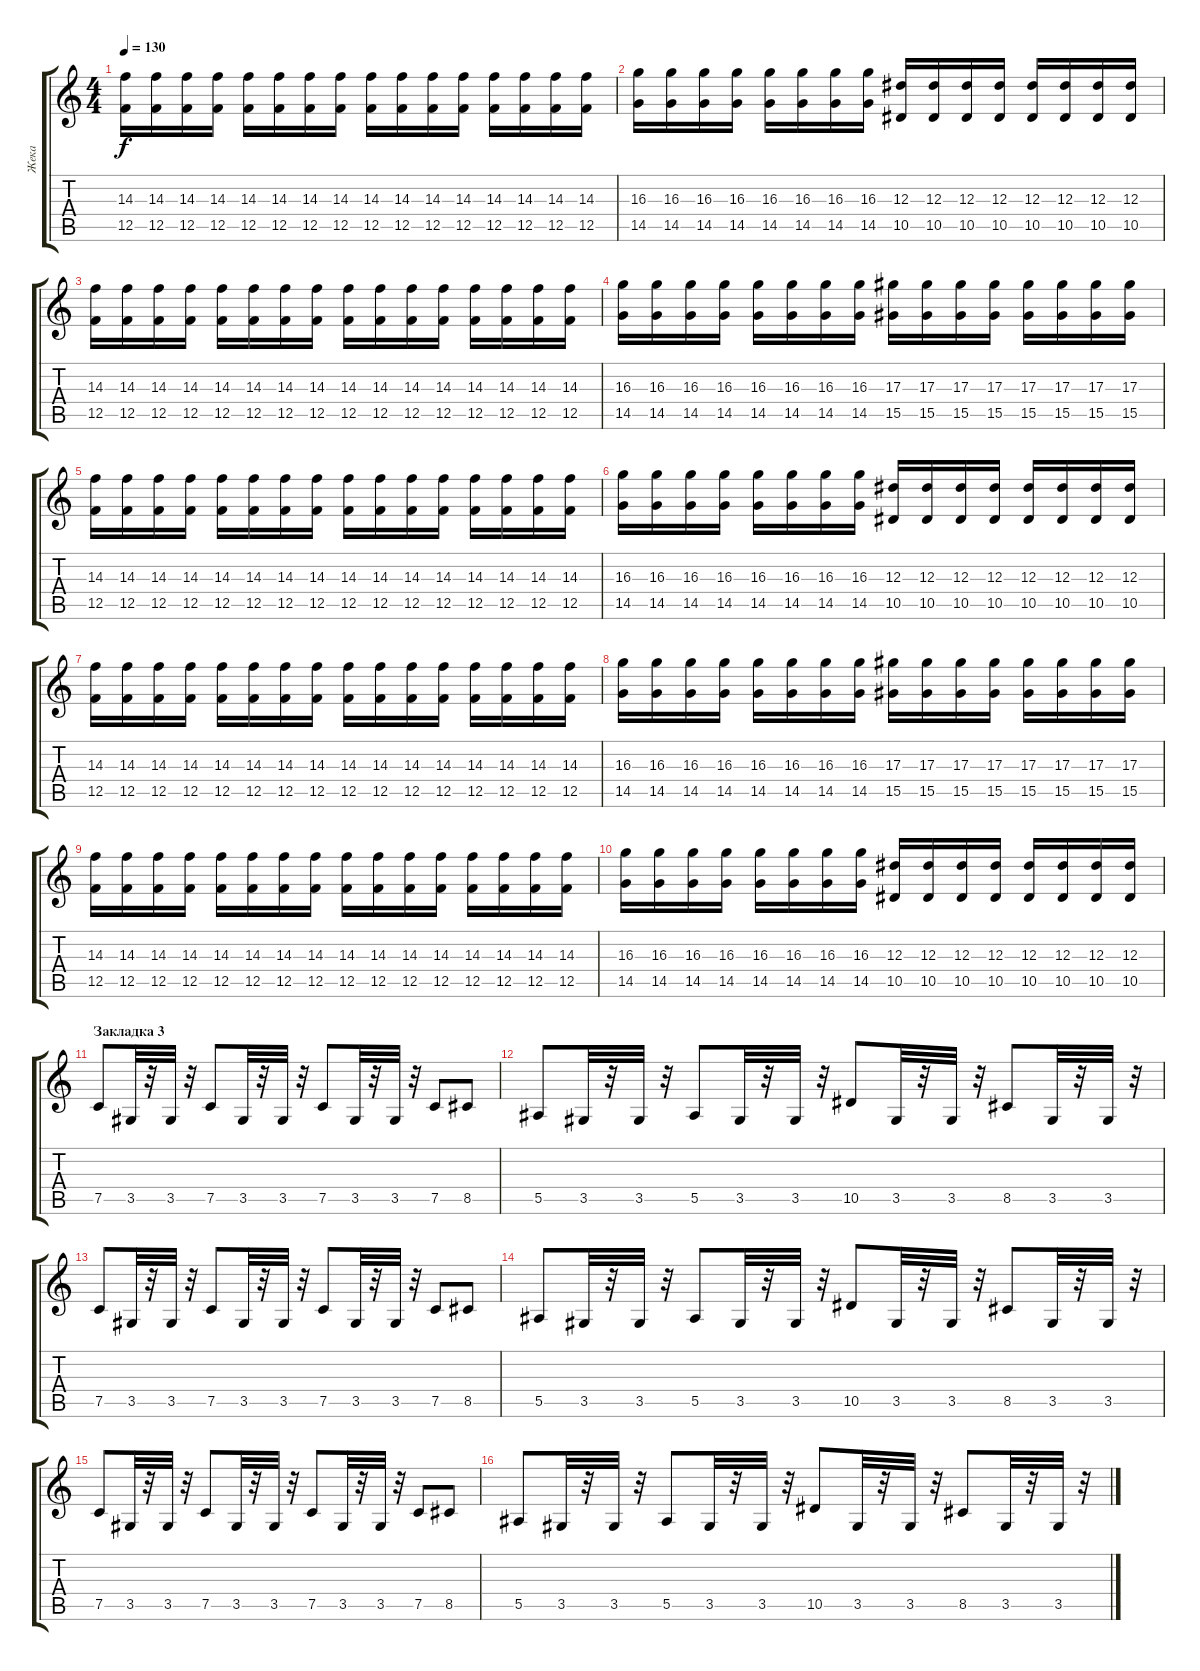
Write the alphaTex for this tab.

\track ("Жека" "Жека") {instrument distortionguitar}
\staff {score tabs}
\tuning (C4 G3 Eb3 Bb2 F2 C2) {hide}
\ts (4 4)
\tempo 130
\clef g2
\ks c
(14.3 12.5).16{dy f} (14.3 12.5).16 (14.3 12.5).16 (14.3 12.5).16 (14.3 12.5).16 (14.3 12.5).16 (14.3 12.5).16 (14.3 12.5).16 (14.3 12.5).16 (14.3 12.5).16 (14.3 12.5).16 (14.3 12.5).16 (14.3 12.5).16 (14.3 12.5).16 (14.3 12.5).16 (14.3 12.5).16 |
(16.3 14.5).16 (16.3 14.5).16 (16.3 14.5).16 (16.3 14.5).16 (16.3 14.5).16 (16.3 14.5).16 (16.3 14.5).16 (16.3 14.5).16 (12.3 10.5).16 (12.3 10.5).16 (12.3 10.5).16 (12.3 10.5).16 (12.3 10.5).16 (12.3 10.5).16 (12.3 10.5).16 (12.3 10.5).16 |
(14.3 12.5).16 (14.3 12.5).16 (14.3 12.5).16 (14.3 12.5).16 (14.3 12.5).16 (14.3 12.5).16 (14.3 12.5).16 (14.3 12.5).16 (14.3 12.5).16 (14.3 12.5).16 (14.3 12.5).16 (14.3 12.5).16 (14.3 12.5).16 (14.3 12.5).16 (14.3 12.5).16 (14.3 12.5).16 |
(16.3 14.5).16 (16.3 14.5).16 (16.3 14.5).16 (16.3 14.5).16 (16.3 14.5).16 (16.3 14.5).16 (16.3 14.5).16 (16.3 14.5).16 (17.3 15.5).16 (17.3 15.5).16 (17.3 15.5).16 (17.3 15.5).16 (17.3 15.5).16 (17.3 15.5).16 (17.3 15.5).16 (17.3 15.5).16 |
(14.3 12.5).16 (14.3 12.5).16 (14.3 12.5).16 (14.3 12.5).16 (14.3 12.5).16 (14.3 12.5).16 (14.3 12.5).16 (14.3 12.5).16 (14.3 12.5).16 (14.3 12.5).16 (14.3 12.5).16 (14.3 12.5).16 (14.3 12.5).16 (14.3 12.5).16 (14.3 12.5).16 (14.3 12.5).16 |
(16.3 14.5).16 (16.3 14.5).16 (16.3 14.5).16 (16.3 14.5).16 (16.3 14.5).16 (16.3 14.5).16 (16.3 14.5).16 (16.3 14.5).16 (12.3 10.5).16 (12.3 10.5).16 (12.3 10.5).16 (12.3 10.5).16 (12.3 10.5).16 (12.3 10.5).16 (12.3 10.5).16 (12.3 10.5).16 |
(14.3 12.5).16 (14.3 12.5).16 (14.3 12.5).16 (14.3 12.5).16 (14.3 12.5).16 (14.3 12.5).16 (14.3 12.5).16 (14.3 12.5).16 (14.3 12.5).16 (14.3 12.5).16 (14.3 12.5).16 (14.3 12.5).16 (14.3 12.5).16 (14.3 12.5).16 (14.3 12.5).16 (14.3 12.5).16 |
(16.3 14.5).16 (16.3 14.5).16 (16.3 14.5).16 (16.3 14.5).16 (16.3 14.5).16 (16.3 14.5).16 (16.3 14.5).16 (16.3 14.5).16 (17.3 15.5).16 (17.3 15.5).16 (17.3 15.5).16 (17.3 15.5).16 (17.3 15.5).16 (17.3 15.5).16 (17.3 15.5).16 (17.3 15.5).16 |
(14.3 12.5).16 (14.3 12.5).16 (14.3 12.5).16 (14.3 12.5).16 (14.3 12.5).16 (14.3 12.5).16 (14.3 12.5).16 (14.3 12.5).16 (14.3 12.5).16 (14.3 12.5).16 (14.3 12.5).16 (14.3 12.5).16 (14.3 12.5).16 (14.3 12.5).16 (14.3 12.5).16 (14.3 12.5).16 |
(16.3 14.5).16 (16.3 14.5).16 (16.3 14.5).16 (16.3 14.5).16 (16.3 14.5).16 (16.3 14.5).16 (16.3 14.5).16 (16.3 14.5).16 (12.3 10.5).16 (12.3 10.5).16 (12.3 10.5).16 (12.3 10.5).16 (12.3 10.5).16 (12.3 10.5).16 (12.3 10.5).16 (12.3 10.5).16 |
\section ("" "Закладка 3")
7.5.8 3.5.32 r.32 3.5.32 r.32 7.5.8 3.5.32 r.32 3.5.32 r.32 7.5.8 3.5.32 r.32 3.5.32 r.32 7.5.8 8.5.8 |
5.5.8 3.5.32 r.32 3.5.32 r.32 5.5.8 3.5.32 r.32 3.5.32 r.32 10.5.8 3.5.32 r.32 3.5.32 r.32 8.5.8 3.5.32 r.32 3.5.32 r.32 |
7.5.8 3.5.32 r.32 3.5.32 r.32 7.5.8 3.5.32 r.32 3.5.32 r.32 7.5.8 3.5.32 r.32 3.5.32 r.32 7.5.8 8.5.8 |
5.5.8 3.5.32 r.32 3.5.32 r.32 5.5.8 3.5.32 r.32 3.5.32 r.32 10.5.8 3.5.32 r.32 3.5.32 r.32 8.5.8 3.5.32 r.32 3.5.32 r.32 |
7.5.8 3.5.32 r.32 3.5.32 r.32 7.5.8 3.5.32 r.32 3.5.32 r.32 7.5.8 3.5.32 r.32 3.5.32 r.32 7.5.8 8.5.8 |
5.5.8 3.5.32 r.32 3.5.32 r.32 5.5.8 3.5.32 r.32 3.5.32 r.32 10.5.8 3.5.32 r.32 3.5.32 r.32 8.5.8 3.5.32 r.32 3.5.32 r.32
